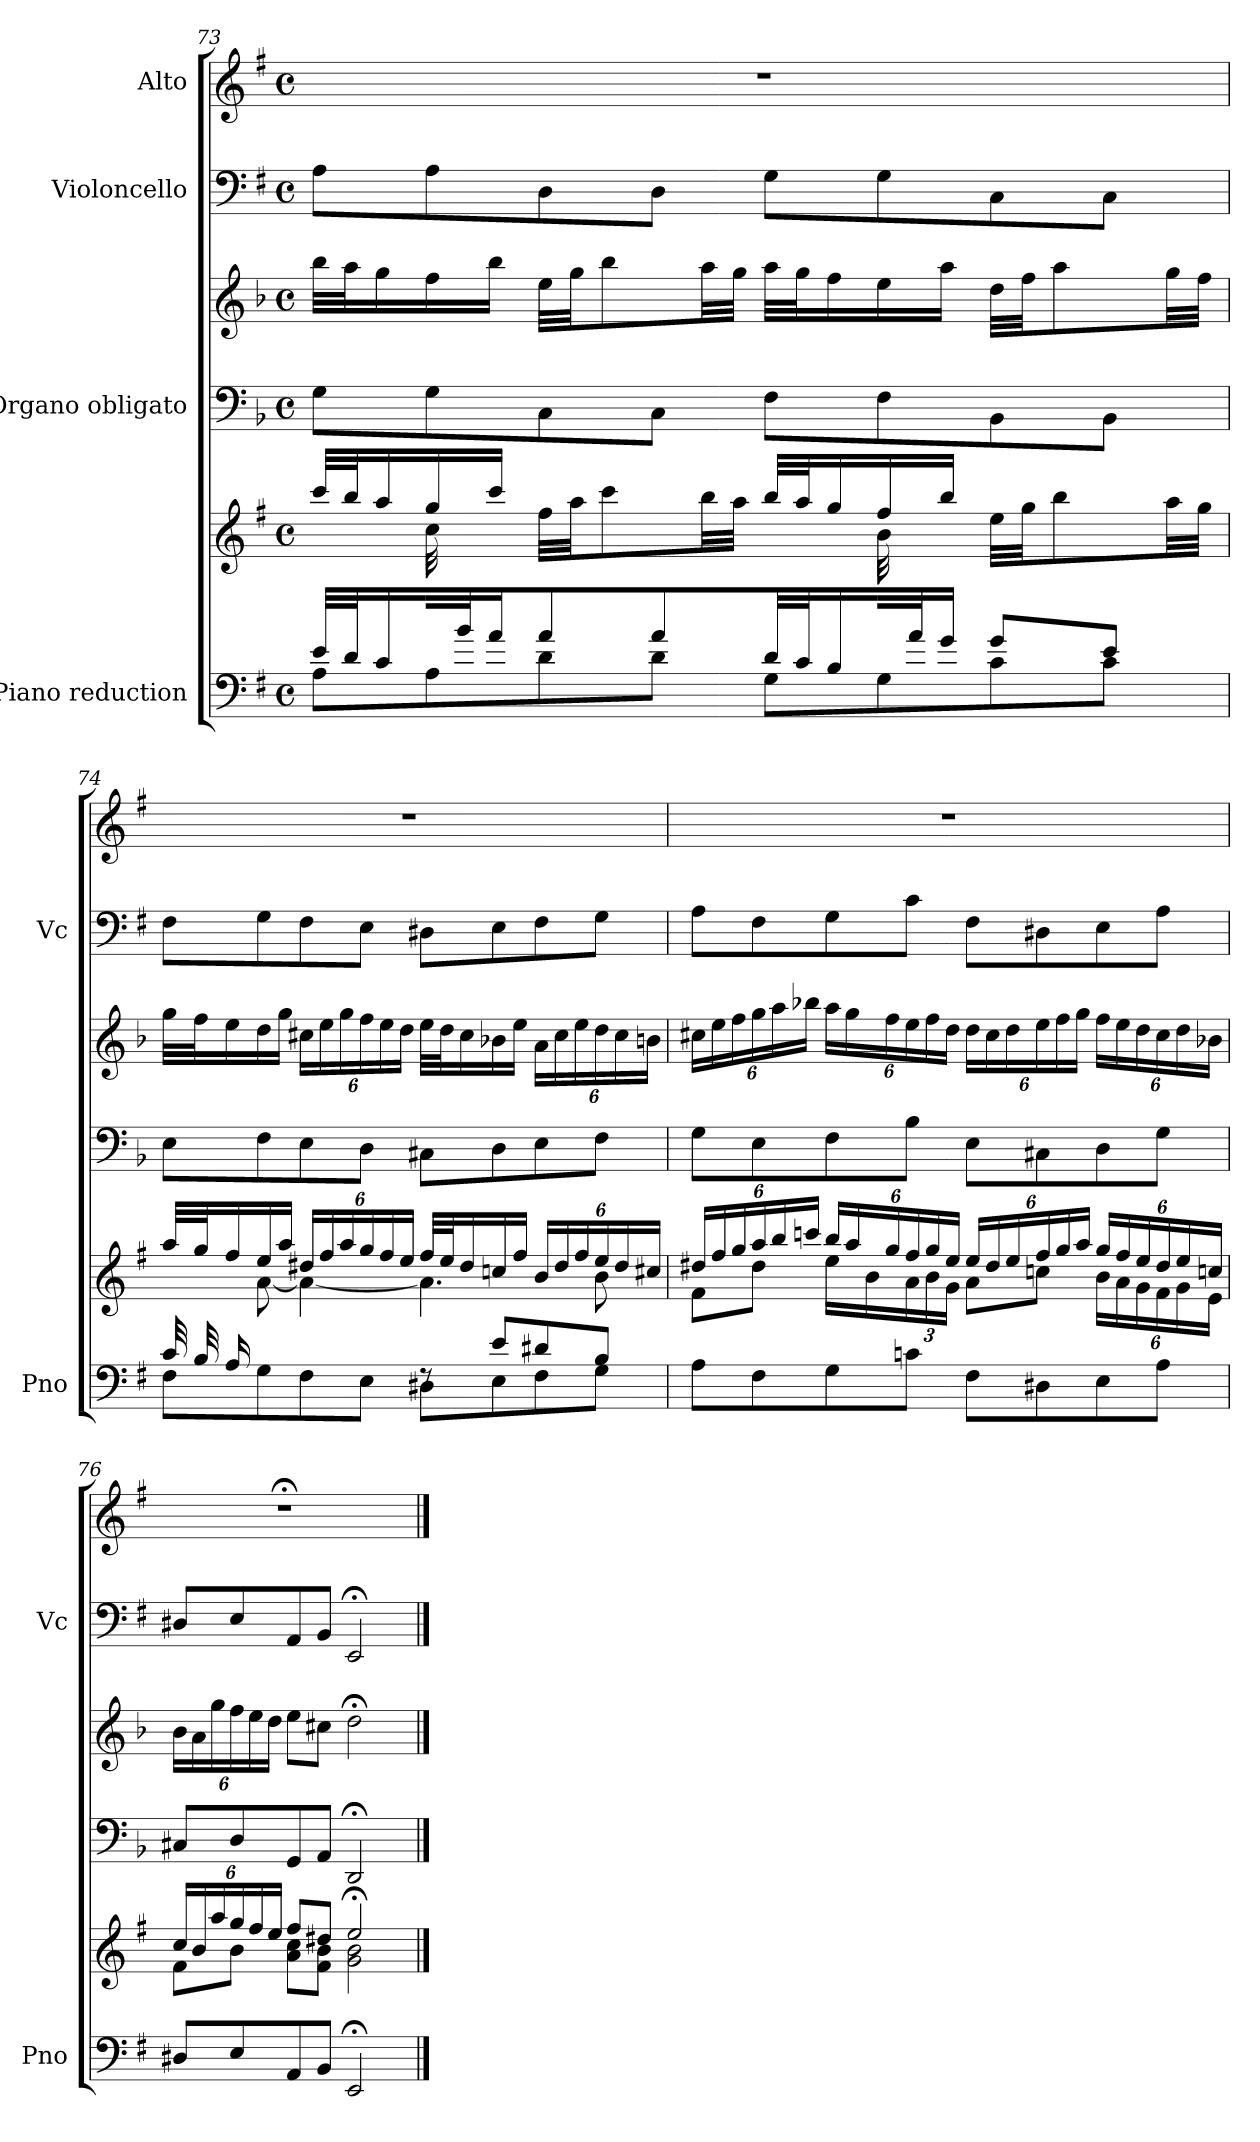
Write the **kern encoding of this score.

**kern	**kern	**kern	**kern	**kern	**kern
*part4	*part4	*part3	*part3	*part2	*part1
*staff6	*staff5	*staff4	*staff3	*staff2	*staff1
*I"Piano reduction	*	*I"Organo obligato	*	*I"Violoncello	*I"Alto
*I'Pno	*	*	*	*I'Vc	*
!!LO:PB:g=z
*clefF4	*clefG2	*clefF4	*clefG2	*clefF4	*clefG2
*	*	*ITrd-1c-2	*ITrd-1c-2	*	*
*k[f#]	*k[f#]	*k[f#]	*k[f#]	*k[f#]	*k[f#]
*M4/4	*M4/4	*M4/4	*M4/4	*M4/4	*M4/4
*met(c)	*met(c)	*met(c)	*met(c)	*met(c)	*met(c)
=73	=73	=73	=73	=73	=73
*^	*^	*	*	*	*
32e/LLL	8A\L	32ccc/LLL	8ryy	8A\L	32ccc\LLL	8A\L	1r
32d/J	.	32bb/J	.	.	32bb\J	.	.
16c/JJ	.	16aa/	.	.	16aa\	.	.
32ryy	8A\	16gg/	32cc\LLL	8A\	16gg\	8A\	.
32b/J	.	.	4...ryy	.	.	.	.
16a/JJ	.	16ccc/JJ	.	.	16ccc\JJ	.	.
8a/L	8d\	32ff#\LLL	.	8D\	32ff#\LLL	8D\	.
.	.	32aa\JJ	.	.	32aa\JJ	.	.
.	.	8ccc\	.	.	8ccc\	.	.
8a/J	8d\J	.	.	8D\J	.	8D\J	.
.	.	32bb\LL	.	.	32bb\LL	.	.
.	.	32aa\JJJ	.	.	32aa\JJJ	.	.
32d/LLL	8G\L	32bb/LLL	.	8G\L	32bb\LLL	8G\L	.
32c/J	.	32aa/J	.	.	32aa\J	.	.
16B/JJ	.	16gg/	.	.	16gg\	.	.
32ryy	8G\	16ff#/	32b\LLL	8G\	16ff#\	8G\	.
32a/J	.	.	4ryy	.	.	.	.
16g/JJ	.	16bb/JJ	.	.	16bb\JJ	.	.
8g/L	8c\	32ee\LLL	.	8C\	32ee\LLL	8C\	.
.	.	32gg\JJ	.	.	32gg\JJ	.	.
.	.	8bb\	.	.	8bb\	.	.
8e/J	8c\J	.	.	8C\J	.	8C\J	.
.	.	.	16.ryy	.	.	.	.
.	.	32aa\LL	.	.	32aa\LL	.	.
.	.	32gg\JJJ	.	.	32gg\JJJ	.	.
=74	=74	=74	=74	=74	=74	=74	=74
*	*^	*	*	*	*	*	*
32c/LLL	2ryy	8F#\L	32aa/LLL	8ryy	8F#\L	32aa\LLL	8F#\L	1r
32B/J	.	.	32gg/J	.	.	32gg\J	.	.
16A/J	.	.	16ff#/	.	.	16ff#\	.	.
2..ryy	.	8G\	16ee/	[8a\J	8G\	16ee\	8G\	.
.	.	.	16aa/JJ	.	.	16aa\JJ	.	.
*	*	*	*Xbrackettup	*	*	*Xbrackettup	*	*
.	.	8F#\	24dd#X/LL	4a\_	8F#\	24dd#X\LL	8F#\	.
.	.	.	24ff#/	.	.	24ff#\	.	.
.	.	.	24aa/	.	.	24aa\	.	.
.	.	8E\J	24gg/	.	8E\J	24gg\	8E\J	.
.	.	.	24ff#/	.	.	24ff#\	.	.
.	.	.	24ee/JJ	.	.	24ee\JJ	.	.
.	8rF	8D#X\L	32ff#/LLL	4.a\]	8D#X\L	32ff#\LLL	8D#X\L	.
.	.	.	32ee/J	.	.	32ee\J	.	.
.	.	.	16dd#/	.	.	16dd#\	.	.
.	8e/L	8E\	16ccn/	.	8E\	16ccn\	8E\	.
.	.	.	16ff#/JJ	.	.	16ff#\JJ	.	.
.	8d#X/	8F#\	24b/LL	.	8F#\	24b\LL	8F#\	.
.	.	.	24dd#/	.	.	24dd#\	.	.
.	.	.	24ff#/	.	.	24ff#\	.	.
.	8B/J	8G\J	24ee/	8b\	8G\J	24ee\	8G\J	.
.	.	.	24dd#/	.	.	24dd#\	.	.
.	.	.	24cc#X/JJ	.	.	24cc#X\JJ	.	.
*v	*v	*v	*	*	*	*	*	*
!!LO:LB:g=z
=75	=75	=75	=75	=75	=75	=75
8A\L	24dd#X/LL	8f#\L	8A\L	24dd#X\LL	8A\L	1r
.	24ff#/	.	.	24ff#\	.	.
.	24gg/	.	.	24gg\	.	.
8F#\	24aa/	8dd#\J	8F#\	24aa\	8F#\	.
.	24bb/	.	.	24bb\	.	.
.	24cccn/JJ	.	.	24cccn\JJ	.	.
8G\	24bb/LL	16ee\LL	8G\	24bb\LL	8G\	.
.	24aa/	.	.	24aa\	.	.
.	.	16b\	.	.	.	.
.	24gg/	.	.	24gg\	.	.
8cn\J	24ff#/	24a\	8c\J	24ff#\	8c\J	.
.	24gg/	24b\	.	24gg\	.	.
.	24ee/JJ	24g\JJ	.	24ee\JJ	.	.
8F#\L	24ee/LL	8a\L	8F#\L	24ee\LL	8F#\L	.
.	24dd#/	.	.	24dd#\	.	.
.	24ee/	.	.	24ee\	.	.
8D#X\	24ff#/	8ccn\J	8D#X\	24ff#\	8D#X\	.
.	24gg/	.	.	24gg\	.	.
.	24aa/JJ	.	.	24aa\JJ	.	.
8E\	24gg/LL	24b\LL	8E\	24gg\LL	8E\	.
.	24ff#/	24a\	.	24ff#\	.	.
.	24ee/	24g\	.	24ee\	.	.
8A\J	24dd#/	24f#\	8A\J	24dd#\	8A\J	.
.	24ee/	24g\	.	24ee\	.	.
.	24ccn/JJ	24e\JJ	.	24ccn\JJ	.	.
=76	=76	=76	=76	=76	=76	=76
8D#X/L	24cc/LL	8f#\L	8D#X/L	24cc\LL	8D#X/L	1r;<
.	24b/	.	.	24b\	.	.
.	24aa/	.	.	24aa\	.	.
8E/	24gg/	8b\J	8E/	24gg\	8E/	.
.	24ff#/	.	.	24ff#\	.	.
.	24ee/JJ	.	.	24ee\JJ	.	.
8AA/	8ff#/L	8a\ 8cc\L	8AA/	8ff#\L	8AA/	.
8BB/J	8dd#X/J	8f#\ 8b\J	8BB/J	8dd#X\J	8BB/J	.
2EE;/	2ee;</	2g\ 2b\	2EE;</	2ee;<\	2EE;</	.
*	*v	*v	*	*	*	*
==	==	==	==	==	==
*-	*-	*-	*-	*-	*-
